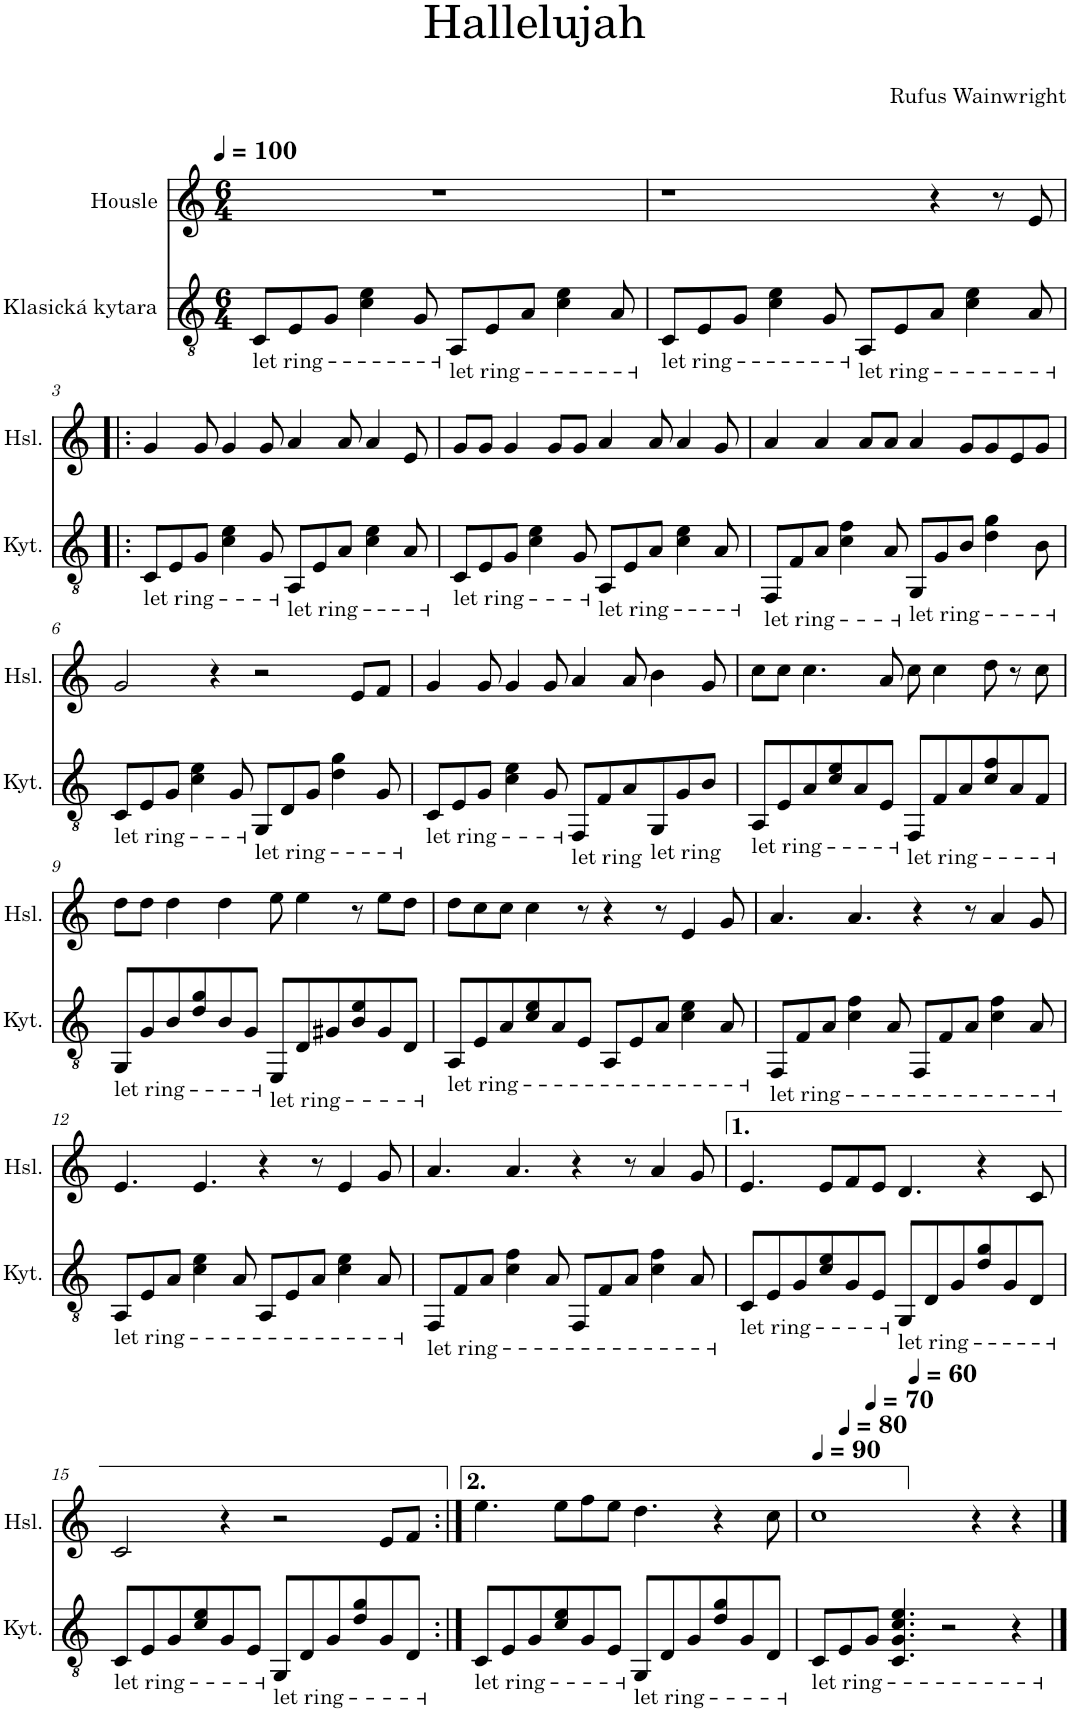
**kern	**kern
*part2	*part1
*staff2	*staff1
*I"Klasická kytara	*I"Housle
*I'Kyt.	*I'Hsl.
*clefGv2	*clefG2
*k[]	*k[]
*M6/4	*M6/4
*MM100	*MM100
=1	=1
!LO:TX:b:t=let ring	!
8C/L	1.r
8E/	.
8G/J	.
4c\ 4e\	.
8G/	.
!LO:TX:b:t=let ring	!
8AA/L	.
8E/	.
8A/J	.
4c\ 4e\	.
8A/	.
=2	=2
!LO:TX:b:t=let ring	!
8C/L	1r
8E/	.
8G/J	.
4c\ 4e\	.
8G/	.
!LO:TX:b:t=let ring	!
8AA/L	.
8E/	.
8A/J	4r
4c\ 4e\	.
.	8r
8A/	8e/
!!LO:LB:g=z
=3!|:	=3!|:
!LO:TX:b:t=let ring	!
8C/L	4g/
8E/	.
8G/J	8g/
4c\ 4e\	4g/
8G/	8g/
!LO:TX:b:t=let ring	!
8AA/L	4a/
8E/	.
8A/J	8a/
4c\ 4e\	4a/
8A/	8e/
=4	=4
!LO:TX:b:t=let ring	!
8C/L	8g/L
8E/	8g/J
8G/J	4g/
4c\ 4e\	.
.	8g/L
8G/	8g/J
!LO:TX:b:t=let ring	!
8AA/L	4a/
8E/	.
8A/J	8a/
4c\ 4e\	4a/
8A/	8g/
=5	=5
!LO:TX:b:t=let ring	!
8FF/L	4a/
8F/	.
8A/J	4a/
4c\ 4f\	.
.	8a/L
8A/	8a/J
!LO:TX:b:t=let ring	!
8GG/L	4a/
8G/	.
8B/J	8g/L
4d\ 4g\	8g/
.	8e/
8B\	8g/J
!!LO:LB:g=z
=6	=6
!LO:TX:b:t=let ring	!
8C/L	2g/
8E/	.
8G/J	.
4c\ 4e\	.
.	4r
8G/	.
!LO:TX:b:t=let ring	!
8GG/L	2r
8D/	.
8G/J	.
4d\ 4g\	.
.	8e/L
8G/	8f/J
=7	=7
!LO:TX:b:t=let ring	!
8C/L	4g/
8E/	.
8G/J	8g/
4c\ 4e\	4g/
8G/	8g/
!LO:TX:b:t=let ring	!
8FF/L	4a/
8F/	.
8A/	8a/
!LO:TX:b:t=let ring	!
8GG/	4b\
8G/	.
8B/J	8g/
=8	=8
!LO:TX:b:t=let ring	!
8AA/L	8cc\L
8E/	8cc\J
8A/	4.cc\
8c/ 8e/	.
8A/	.
8E/J	8a/
!LO:TX:b:t=let ring	!
8FF/L	8cc\
8F/	4cc\
8A/	.
8c/ 8f/	8dd\
8A/	8r
8F/J	8cc\
!!LO:LB:g=z
=9	=9
!LO:TX:b:t=let ring	!
8GG/L	8dd\L
8G/	8dd\J
8B/	4dd\
8d/ 8g/	.
8B/	4dd\
8G/J	.
!LO:TX:b:t=let ring	!
8EE/L	8ee\
8D/	4ee\
8G#X/	.
8B/ 8e/	8r
8G#/	8ee\L
8D/J	8dd\J
=10	=10
!LO:TX:b:t=let ring	!
8AA/L	8dd\L
8E/	8cc\
8A/	8cc\J
8c/ 8e/	4cc\
8A/	.
8E/J	8r
8AA/L	4r
8E/	.
8A/J	8r
4c\ 4e\	4e/
8A/	8g/
=11	=11
!LO:TX:b:t=let ring	!
8FF/L	4.a/
8F/	.
8A/J	.
4c\ 4f\	4.a/
8A/	.
8FF/L	4r
8F/	.
8A/J	8r
4c\ 4f\	4a/
8A/	8g/
!!LO:LB:g=z
=12	=12
!LO:TX:b:t=let ring	!
8AA/L	4.e/
8E/	.
8A/J	.
4c\ 4e\	4.e/
8A/	.
8AA/L	4r
8E/	.
8A/J	8r
4c\ 4e\	4e/
8A/	8g/
=13	=13
!LO:TX:b:t=let ring	!
8FF/L	4.a/
8F/	.
8A/J	.
4c\ 4f\	4.a/
8A/	.
8FF/L	4r
8F/	.
8A/J	8r
4c\ 4f\	4a/
8A/	8g/
=14	=14
!LO:TX:b:t=let ring	!
8C/L	4.e/
8E/	.
8G/	.
8c/ 8e/	8e/L
8G/	8f/
8E/J	8e/J
!LO:TX:b:t=let ring	!
8GG/L	4.d/
8D/	.
8G/	.
8d/ 8g/	4r
8G/	.
8D/J	8c/
!!LO:LB:g=z
=15	=15
!LO:TX:b:t=let ring	!
8C/L	2c/
8E/	.
8G/	.
8c/ 8e/	.
8G/	4r
8E/J	.
!LO:TX:b:t=let ring	!
8GG/L	2r
8D/	.
8G/	.
8d/ 8g/	.
8G/	8e/L
8D/J	8f/J
=16:|!	=16:|!
!LO:TX:b:t=let ring	!
8C/L	4.ee\
8E/	.
8G/	.
8c/ 8e/	8ee\L
8G/	8ff\
8E/J	8ee\J
!LO:TX:b:t=let ring	!
8GG/L	4.dd\
8D/	.
8G/	.
8d/ 8g/	4r
8G/	.
8D/J	8cc\
=17	=17
*	*MM90
!LO:TX:b:t=let ring	!
*	*^
*	*	*^
*	*	*	*^
8C/L	1cc	8ryy	4ryy	2ryy
*	*MM80	*	*	*
8E/	.	1ryy	.	.
*	*MM70	*	*	*
8G/J	.	.	1ryy	.
4.C/ 4.G/ 4.c/ 4.e/	.	.	.	.
*	*MM60	*	*	*
.	.	.	.	1ryy
2r	.	.	.	.
.	4r	.	.	.
.	.	4.ryy	.	.
4r	4r	.	4ryy	.
*	*v	*v	*v	*v
==	==
*-	*-
